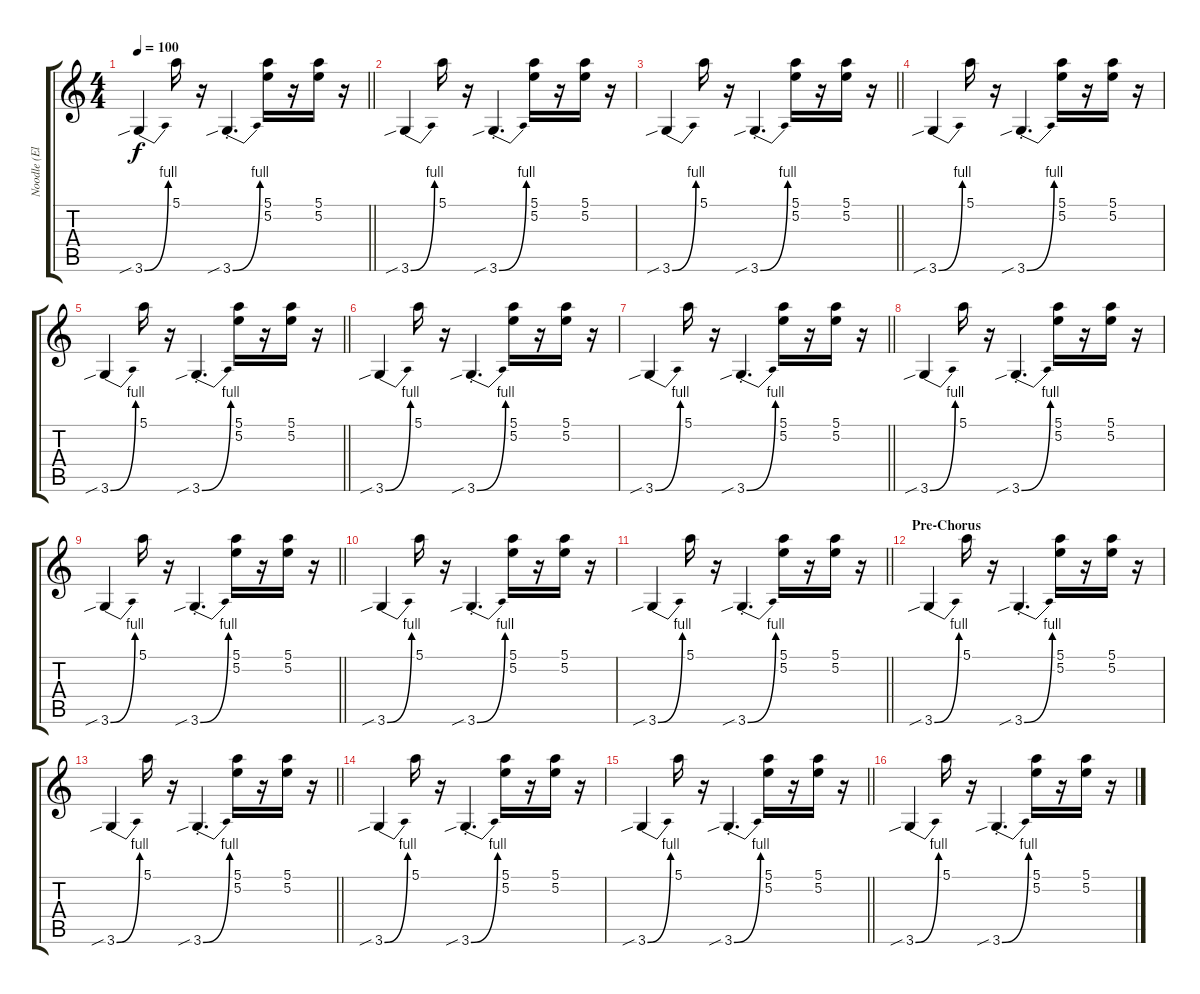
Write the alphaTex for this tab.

\track ("Noodle (Electric Guitar)" "Noodle (El") {instrument distortionguitar}
\staff {score tabs}
\tuning (E4 B3 G3 D3 A2 E2) {hide}
\ts (4 4)
\tempo 100
\clef g2
\barLineRight lightlight
\ks c
3.6{be (bend 0 0 60 4) sib}.4{dy f} 5.1.16 r.16 3.6{be (bend 0 0 60 4) sib st}.4{d} (5.1 5.2).16 r.16 (5.1 5.2).16 r.16 |
3.6{be (bend 0 0 60 4) sib}.4 5.1.16 r.16 3.6{be (bend 0 0 60 4) sib st}.4{d} (5.1 5.2).16 r.16 (5.1 5.2).16 r.16 |
\barLineRight lightlight
3.6{be (bend 0 0 60 4) sib}.4 5.1.16 r.16 3.6{be (bend 0 0 60 4) sib st}.4{d} (5.1 5.2).16 r.16 (5.1 5.2).16 r.16 |
3.6{be (bend 0 0 60 4) sib}.4 5.1.16 r.16 3.6{be (bend 0 0 60 4) sib st}.4{d} (5.1 5.2).16 r.16 (5.1 5.2).16 r.16 |
\barLineRight lightlight
3.6{be (bend 0 0 60 4) sib}.4 5.1.16 r.16 3.6{be (bend 0 0 60 4) sib st}.4{d} (5.1 5.2).16 r.16 (5.1 5.2).16 r.16 |
3.6{be (bend 0 0 60 4) sib}.4 5.1.16 r.16 3.6{be (bend 0 0 60 4) sib st}.4{d} (5.1 5.2).16 r.16 (5.1 5.2).16 r.16 |
\barLineRight lightlight
3.6{be (bend 0 0 60 4) sib}.4 5.1.16 r.16 3.6{be (bend 0 0 60 4) sib st}.4{d} (5.1 5.2).16 r.16 (5.1 5.2).16 r.16 |
3.6{be (bend 0 0 60 4) sib}.4 5.1.16 r.16 3.6{be (bend 0 0 60 4) sib st}.4{d} (5.1 5.2).16 r.16 (5.1 5.2).16 r.16 |
\barLineRight lightlight
3.6{be (bend 0 0 60 4) sib}.4 5.1.16 r.16 3.6{be (bend 0 0 60 4) sib st}.4{d} (5.1 5.2).16 r.16 (5.1 5.2).16 r.16 |
3.6{be (bend 0 0 60 4) sib}.4 5.1.16 r.16 3.6{be (bend 0 0 60 4) sib st}.4{d} (5.1 5.2).16 r.16 (5.1 5.2).16 r.16 |
\barLineRight lightlight
3.6{be (bend 0 0 60 4) sib}.4 5.1.16 r.16 3.6{be (bend 0 0 60 4) sib st}.4{d} (5.1 5.2).16 r.16 (5.1 5.2).16 r.16 |
\section ("" "Pre-Chorus")
3.6{be (bend 0 0 60 4) sib}.4 5.1.16 r.16 3.6{be (bend 0 0 60 4) sib st}.4{d} (5.1 5.2).16 r.16 (5.1 5.2).16 r.16 |
\barLineRight lightlight
3.6{be (bend 0 0 60 4) sib}.4 5.1.16 r.16 3.6{be (bend 0 0 60 4) sib st}.4{d} (5.1 5.2).16 r.16 (5.1 5.2).16 r.16 |
3.6{be (bend 0 0 60 4) sib}.4 5.1.16 r.16 3.6{be (bend 0 0 60 4) sib st}.4{d} (5.1 5.2).16 r.16 (5.1 5.2).16 r.16 |
\barLineRight lightlight
3.6{be (bend 0 0 60 4) sib}.4 5.1.16 r.16 3.6{be (bend 0 0 60 4) sib st}.4{d} (5.1 5.2).16 r.16 (5.1 5.2).16 r.16 |
3.6{be (bend 0 0 60 4) sib}.4 5.1.16 r.16 3.6{be (bend 0 0 60 4) sib st}.4{d} (5.1 5.2).16 r.16 (5.1 5.2).16 r.16
